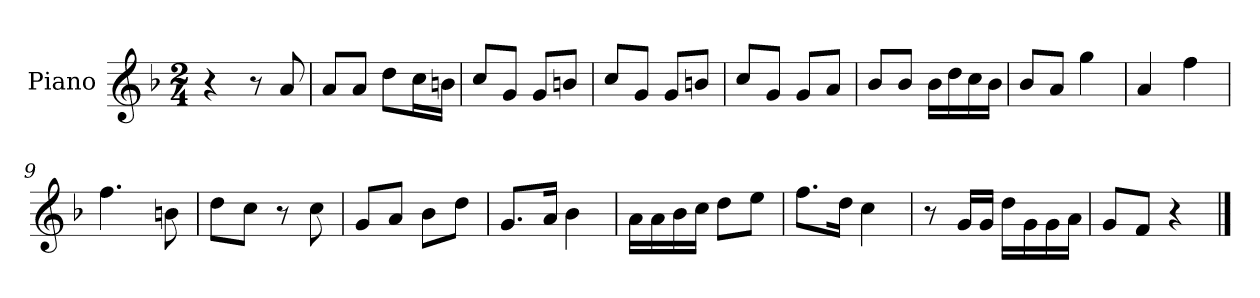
**kern
*part1
*staff1
*I"Piano
*I'Pno
*clefG2
*k[b-]
*F:
*M2/4
=1
4r
8r
8a/
=2
8a/L
8a/J
8dd\L
16cc\L
16bn\JJ
=3
8cc/L
8g/J
8g/L
8bn/J
=4
8cc/L
8g/J
8g/L
8bn/J
=5
8cc/L
8g/J
8g/L
8a/J
=6
8b-/L
8b-/J
16b-\LL
16dd\
16cc\
16b-\JJ
=7
8b-/L
8a/J
4gg\
=8
4a/
4ff\
=9
4.ff\
8bn\
=10
8dd\L
8cc\J
8r
8cc\
=11
8g/L
8a/J
8b-\L
8dd\J
=12
8.g/L
16a/Jk
4b-\
=13
16a\LL
16a\
16b-\
16cc\JJ
8dd\L
8ee\J
=14
8.ff\L
16dd\Jk
4cc\
=15
8r
16g/LL
16g/JJ
16dd\LL
16g\
16g\
16a\JJ
=16
8g/L
8f/J
4r
==
*-
